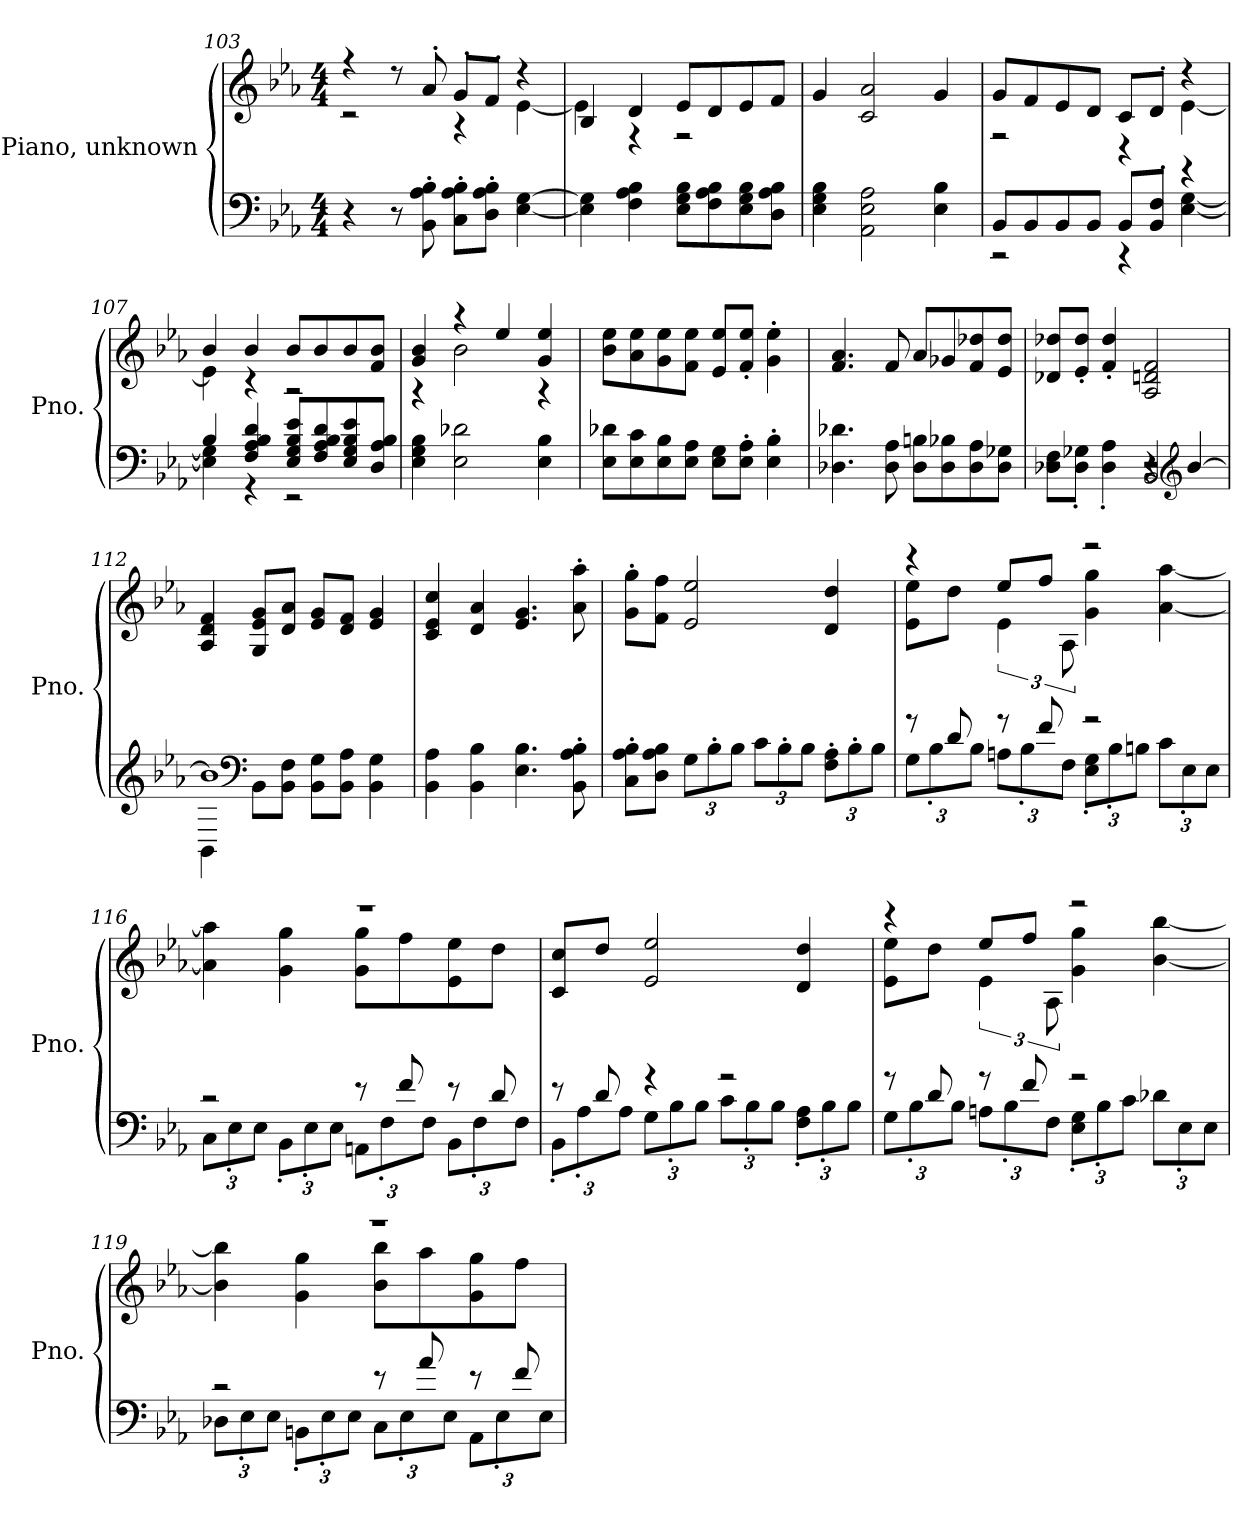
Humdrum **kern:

**kern	**kern
*part1	*part1
*staff2	*staff1
*I"Piano, unknown	*
*I'Pno.	*
*clefF4	*clefG2
*k[b-e-a-]	*k[b-e-a-]
*M4/4	*M4/4
=103	=103
*	*^
4r	4r	2r
8r	8r	.
8BB-\' 8A-\' 8B-\'	8a-'/	.
8C\' 8A-\' 8B-\'L	8g'/L	4r
8D\' 8A-\' 8B-\'J	8f'/J	.
[4E-\ [4G\	4r	[4e-\
=104	=104	=104
4E-\] 4G\]	4B-/	4e-\]
4F\ 4A-\ 4B-\	4d/	4r
8E-\ 8G\ 8B-\L	8e-/L	2r
8F\ 8A-\ 8B-\	8d/	.
8E-\ 8G\ 8B-\	8e-/	.
8D\ 8A-\ 8B-\J	8f/J	.
*	*v	*v
!!LO:LB:g=z
=105	=105
4E-\ 4G\ 4B-\	4g/
2AA-\ 2E-\ 2A-\	2c/ 2a-/
4E-\ 4B-\	4g/
=106	=106
*^	*^
8BB-/L	2r	8g/L	2r
8BB-/	.	8f/	.
8BB-/	.	8e-/	.
8BB-/J	.	8d/J	.
8BB-/L	4r	8c/L	4r
8BB-/' 8F/'J	.	8d'/J	.
4r	[4E-\ [4G\	4r	[4e-\
=107	=107	=107	=107
4B-/	4E-\] 4G\]	4b-/	4e-\]
4F/ 4A-/ 4B-/ 4d/	4r	4b-/	4r
8E-/ 8G/ 8B-/ 8e-/L	2r	8b-/L	2r
8F/ 8A-/ 8B-/ 8d/	.	8b-/	.
8E-/ 8G/ 8B-/ 8e-/	.	8b-/	.
8D/ 8A-/ 8B-/J	.	8f/ 8b-/J	.
*v	*v	*	*
=108	=108	=108
4E-\ 4G\ 4B-\	4g/ 4b-/	4r
2E-\ 2d-X\	4r	2b-\
.	4ee-/	.
4E-\ 4B-\	4g/ 4ee-/	4r
*	*v	*v
=109	=109
8E-\ 8d-X\L	8b-\ 8ee-\L
8E-\ 8c\	8a-\ 8ee-\
8E-\ 8B-\	8g\ 8ee-\
8E-\ 8A-\J	8f\ 8ee-\J
8E-\ 8G\L	8e-/ 8ee-/L
8E-\' 8A-\'J	8f/' 8ee-/'J
4E-\' 4B-\'	4g\' 4ee-\'
!!LO:PB:g=z
=110	=110
4.D-X\ 4.d-X\	4.f/ 4.a-/
8D-\ 8A-\	8f/
8D-\ 8Bn\L	8a-/L
8D-\ 8B-X\	8g-X/
8D-\ 8A-\	8f/ 8dd-X/
8D-\ 8G-X\J	8e-/ 8dd-/J
=111	=111
*^	*
*	*^	*
2r	8D-X\ 8F\L	2r	8d-X/ 8dd-X/L
.	8D-\' 8G-X\'J	.	8e-/' 8dd-/'J
.	4D-\' 4A-\'	.	4f/' 4dd-/'
4r	2r	2BB-/	2A-/ 2dn/ 2f/
*clefG2	*	*	*
[4b-/	.	.	.
*	*v	*v	*
=112	=112	=112
1b-]	4BB-\	4A-/ 4d/ 4f/
*clefF4	*	*
.	8BB-\L	8G/ 8e-/ 8g/L
.	8BB-\ 8F\J	8d/ 8a-/J
.	8BB-\ 8G\L	8e-/ 8g/L
.	8BB-\ 8A-\J	8d/ 8f/J
.	4BB-\ 4G\	4e-/ 4g/
*v	*v	*
=113	=113
4BB-\ 4A-\	4c/ 4e-/ 4cc/
4BB-\ 4B-\	4d/ 4a-/
4.E-\ 4.B-\	4.e-/ 4.g/
8BB-\' 8A-\' 8B-\'	8a-\' 8aa-\'
!!LO:LB:g=z
=114	=114
8C\' 8A-\' 8B-\'L	8g\' 8gg\'L
8D\ 8A-\ 8B-\J	8f\ 8ff\J
*Xbrackettup	*
12G\L	2e-/ 2ee-/
12B-'\	.
12B-\J	.
12c\L	.
12B-'\	.
12B-\J	.
12F\' 12A-\'L	4d/ 4dd/
12B-'\	.
12B-\J	.
=115	=115
*^	*^
8r	12G\L	4r	8e-\ 8ee-\L
.	12B-'\	.	.
8d/	.	.	8dd\J
.	12B-\J	.	.
8r	12An\L	8ee-/L	6e-\
.	12B-'\	.	.
8f/	.	8ff/J	.
.	12F\J	.	12A-\
2r	12E-\' 12G\'L	2r	4g\ 4gg\
.	12B-'\	.	.
.	12Bn\J	.	.
.	12c\L	.	[4a-\ [4aa-\
.	12E-'\	.	.
.	12E-\J	.	.
=116	=116	=116	=116
2r	12C\L	1r	4a-\] 4aa-\]
.	12E-'\	.	.
.	12E-\J	.	.
.	12BB-'\L	.	4g\ 4gg\
.	12E-'\	.	.
.	12E-\J	.	.
8r	12AAn\L	.	8g\ 8gg\L
.	12F'\	.	.
8f/	.	.	8ff\
.	12F\J	.	.
8r	12BB-\L	.	8e-\ 8ee-\
.	12F'\	.	.
8d/	.	.	8dd\J
.	12F\J	.	.
*	*	*v	*v
!!LO:LB:g=z
=117	=117	=117
8r	12BB-'\L	8c/ 8cc/L
.	12A-'\	.
8d/	.	8dd/J
.	12A-\J	.
4r	12G\L	2e-/ 2ee-/
.	12B-'\	.
.	12B-\J	.
2r	12c\L	.
.	12B-'\	.
.	12B-\J	.
.	12F\' 12A-\'L	4d/ 4dd/
.	12B-'\	.
.	12B-\J	.
=118	=118	=118
*	*	*^
8r	12G\L	4r	8e-\ 8ee-\L
.	12B-'\	.	.
8d/	.	.	8dd\J
.	12B-\J	.	.
8r	12An\L	8ee-/L	6e-\
.	12B-'\	.	.
8f/	.	8ff/J	.
.	12F\J	.	12A-\
2r	12E-\' 12G\'L	2r	4g\ 4gg\
.	12B-'\	.	.
.	12c\J	.	.
.	12d-X\L	.	[4b-\ [4bb-\
.	12E-'\	.	.
.	12E-\J	.	.
!!LO:LB:g=z	!!
=119	=119	=119	=119
2r	12D-X\L	1r	4b-\] 4bb-\]
.	12E-'\	.	.
.	12E-\J	.	.
.	12BBn'\L	.	4g\ 4gg\
.	12E-'\	.	.
.	12E-\J	.	.
8r	12C\L	.	8b-\ 8bb-\L
.	12E-'\	.	.
8a-/	.	.	8aa-\
.	12E-\J	.	.
8r	12AA-\L	.	8g\ 8gg\
.	12E-'\	.	.
8f/	.	.	8ff\J
.	12E-\J	.	.
*v	*v	*	*
*	*v	*v
=	=
*-	*-
